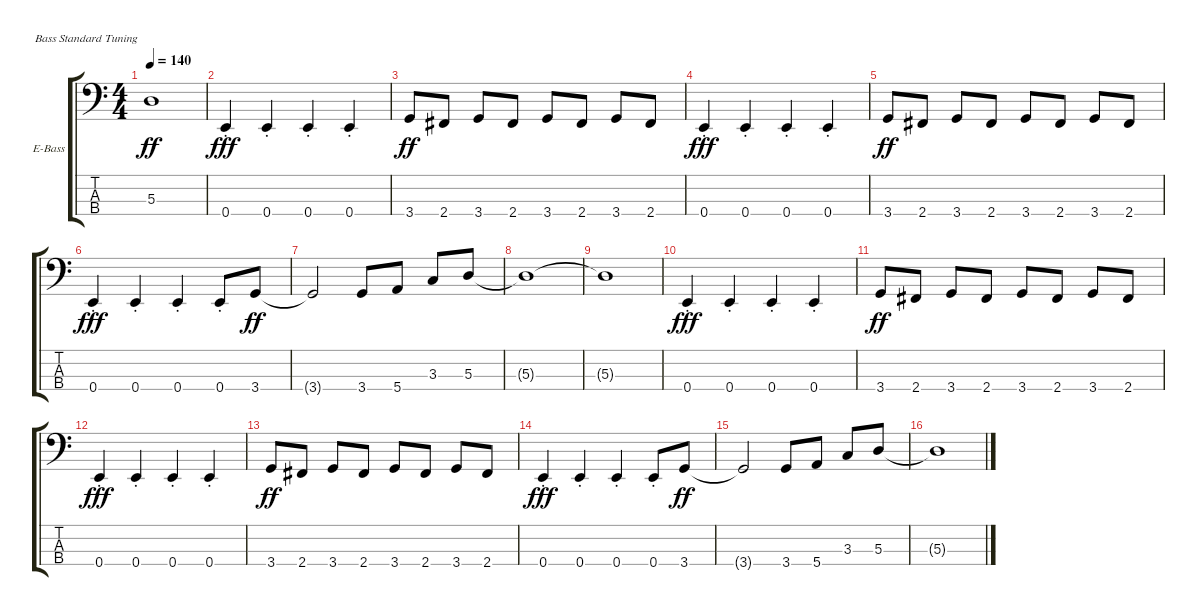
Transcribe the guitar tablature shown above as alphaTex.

\bracketExtendMode groupsimilarinstruments
\firstSystemTrackNameOrientation horizontal
\otherSystemsTrackNameOrientation horizontal
\track ("Bass" "E-Bass") {instrument electricbassfinger}
\staff {score tabs}
\tuning (G2 D2 A1 E1)
\ts (4 4)
\tempo 140
\clef f4
\ks c
5.3{t}.1{dy ff} |
0.4{st}.4{dy fff} 0.4{st}.4 0.4{st}.4 0.4{st}.4 |
3.4.8{dy ff} 2.4.8 3.4.8 2.4.8 3.4.8 2.4.8 3.4.8 2.4.8 |
0.4{st}.4{dy fff} 0.4{st}.4 0.4{st}.4 0.4{st}.4 |
3.4.8{dy ff} 2.4.8 3.4.8 2.4.8 3.4.8 2.4.8 3.4.8 2.4.8 |
0.4{st}.4{dy fff} 0.4{st}.4 0.4{st}.4 0.4{st}.8 3.4.8{dy ff} |
3.4{t}.2 3.4.8 5.4.8 3.3.8 5.3.8 |
5.3{t}.1 |
5.3{t}.1 |
0.4{st}.4{dy fff} 0.4{st}.4 0.4{st}.4 0.4{st}.4 |
3.4.8{dy ff} 2.4.8 3.4.8 2.4.8 3.4.8 2.4.8 3.4.8 2.4.8 |
0.4{st}.4{dy fff} 0.4{st}.4 0.4{st}.4 0.4{st}.4 |
3.4.8{dy ff} 2.4.8 3.4.8 2.4.8 3.4.8 2.4.8 3.4.8 2.4.8 |
0.4{st}.4{dy fff} 0.4{st}.4 0.4{st}.4 0.4{st}.8 3.4.8{dy ff} |
3.4{t}.2 3.4.8 5.4.8 3.3.8 5.3.8 |
5.3{t}.1
